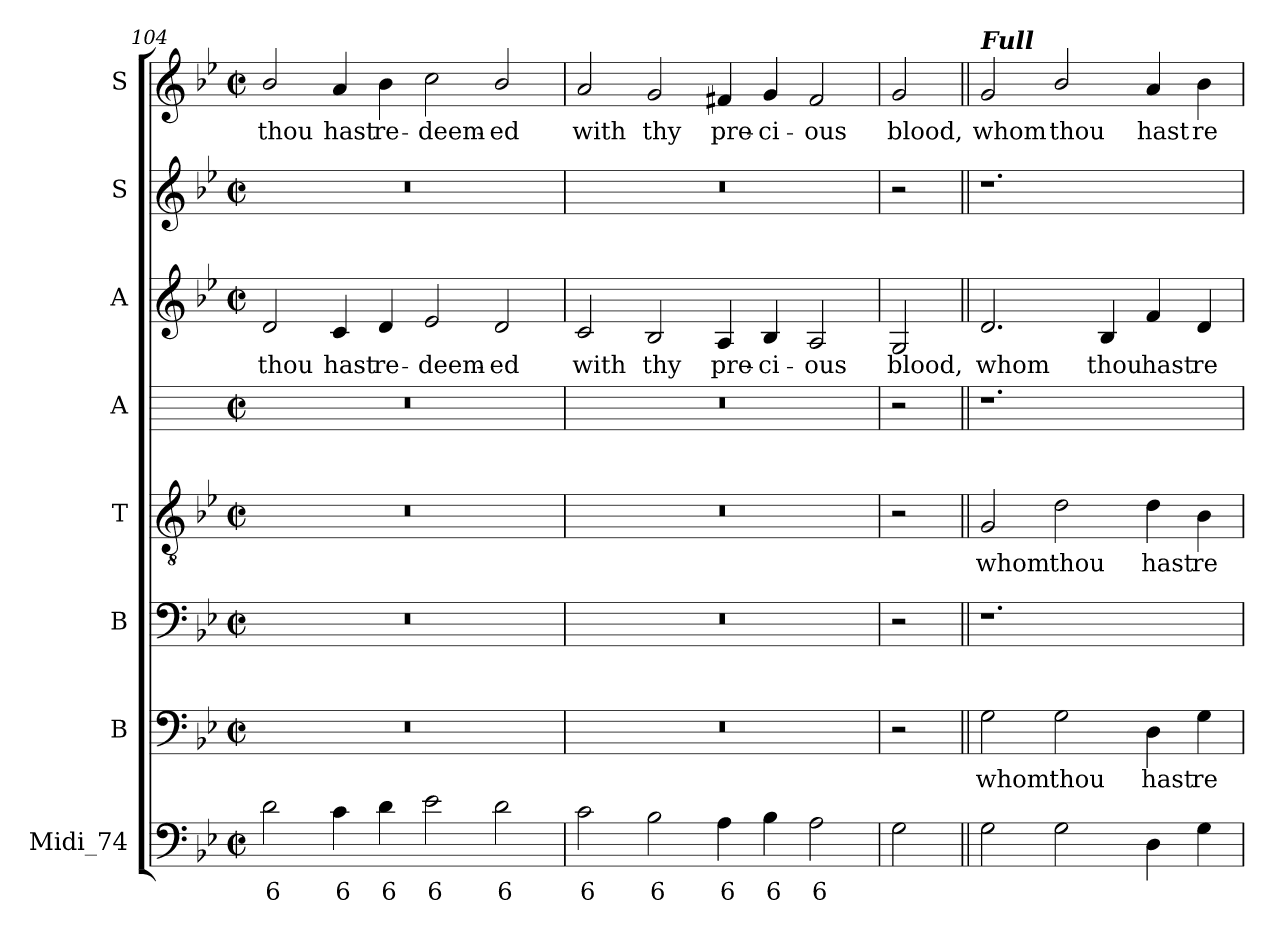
**kern	**text	**kern	**text	**kern	**kern	**text	**kern	**kern	**text	**kern	**kern	**text
*part8	*part8	*part7	*part7	*part6	*part5	*part5	*part4	*part3	*part3	*part2	*part1	*part1
*staff8	*staff8	*staff7	*staff7	*staff6	*staff5	*staff5	*staff4	*staff3	*staff3	*staff2	*staff1	*staff1
*I"Midi_74	*	*I"B	*	*I"B	*I"T	*	*I"A	*I"A	*	*I"S	*I"S	*
*	*	*I'B	*	*I'B	*I'T	*	*I'A	*I'A	*	*I'S	*I'S	*
*clefF4	*	*clefF4	*	*clefF4	*clefGv2	*	*	*clefG2	*	*clefG2	*clefG2	*
*k[b-e-]	*	*k[b-e-]	*	*k[b-e-]	*k[b-e-]	*	*	*k[b-e-]	*	*k[b-e-]	*k[b-e-]	*
*B-:	*	*B-:	*	*B-:	*B-:	*	*	*B-:	*	*B-:	*B-:	*
*M4/2	*	*M4/2	*	*M4/2	*M4/2	*	*M4/2	*M4/2	*	*M4/2	*M4/2	*
*met(c|)	*	*met(c|)	*	*met(c|)	*met(c|)	*	*met(c|)	*met(c|)	*	*met(c|)	*met(c|)	*
=104	=104	=104	=104	=104	=104	=104	=104	=104	=104	=104	=104	=104
!	!LO:LY:b	!	!	!	!	!	!	!	!LO:LY:b	!	!	!LO:LY:b
2d	6	0r	.	0r	0r	.	0r	2d	thou	0r	2b-/	thou
!	!LO:LY:b	!	!	!	!	!	!	!	!LO:LY:b	!	!	!LO:LY:b
4c	6	.	.	.	.	.	.	4c	hast	.	4a	hast
!	!LO:LY:b	!	!	!	!	!	!	!	!LO:LY:b	!	!	!LO:LY:b
4d	6	.	.	.	.	.	.	4d	re-	.	4b-	re-
!	!LO:LY:b	!	!	!	!	!	!	!	!LO:LY:b	!	!	!LO:LY:b
2e-	6	.	.	.	.	.	.	2e-	-deem-	.	2cc	-deem-
!	!LO:LY:b	!	!	!	!	!	!	!	!LO:LY:b	!	!	!LO:LY:b
2d	6	.	.	.	.	.	.	2d	-ed	.	2b-/	-ed
=105	=105	=105	=105	=105	=105	=105	=105	=105	=105	=105	=105	=105
!	!LO:LY:b	!	!	!	!	!	!	!	!LO:LY:b	!	!	!LO:LY:b
2c	6	0r	.	0r	0r	.	0r	2c	with	0r	2a	with
!	!LO:LY:b	!	!	!	!	!	!	!	!LO:LY:b	!	!	!LO:LY:b
2B-	6	.	.	.	.	.	.	2B-	thy	.	2g	thy
!	!LO:LY:b	!	!	!	!	!	!	!	!LO:LY:b	!	!	!LO:LY:b
4A	6	.	.	.	.	.	.	4A	pre-	.	4f#X	pre-
!	!LO:LY:b	!	!	!	!	!	!	!	!LO:LY:b	!	!	!LO:LY:b
4B-	6	.	.	.	.	.	.	4B-	-ci-	.	4g	-ci-
!	!LO:LY:b	!	!	!	!	!	!	!	!LO:LY:b	!	!	!LO:LY:b
2A	6	.	.	.	.	.	.	2A	-ous	.	2f#	-ous
=106	=106	=106	=106	=106	=106	=106	=106	=106	=106	=106	=106	=106
!	!	!	!	!	!	!	!	!	!LO:LY:b	!	!	!LO:LY:b
2G	.	2r	.	2r	2r	.	2r	2G	blood,	2r	2g	blood,
=107||	=107||	=107||	=107||	=107||	=107||	=107||	=107||	=107||	=107||	=107||	=107||	=107||
!	!	!	!	!	!	!	!	!	!	!	!LO:TX:a:Bi:t=Full	!
!	!	!	!LO:LY:b	!	!	!LO:LY:b	!	!	!LO:LY:b	!	!	!LO:LY:b
2G	.	2G	whom	1.r	2G	whom	1.r	2.d	whom	1.r	2g	whom
!	!	!	!LO:LY:b	!	!	!LO:LY:b	!	!	!	!	!	!LO:LY:b
2G	.	2G	thou	.	2d	thou	.	.	.	.	2b-/	thou
!	!	!	!	!	!	!	!	!	!LO:LY:b	!	!	!
.	.	.	.	.	.	.	.	4B-	thou	.	.	.
!	!	!	!LO:LY:b	!	!	!LO:LY:b	!	!	!LO:LY:b	!	!	!LO:LY:b
4D	.	4D	hast	.	4d	hast	.	4f	hast	.	4a	hast
!	!	!	!LO:LY:b	!	!	!LO:LY:b	!	!	!LO:LY:b	!	!	!LO:LY:b
4G	.	4G	re-	.	4B-	re-	.	4d	re-	.	4b-	re-
=	=	=	=	=	=	=	=	=	=	=	=	=
*-	*-	*-	*-	*-	*-	*-	*-	*-	*-	*-	*-	*-
